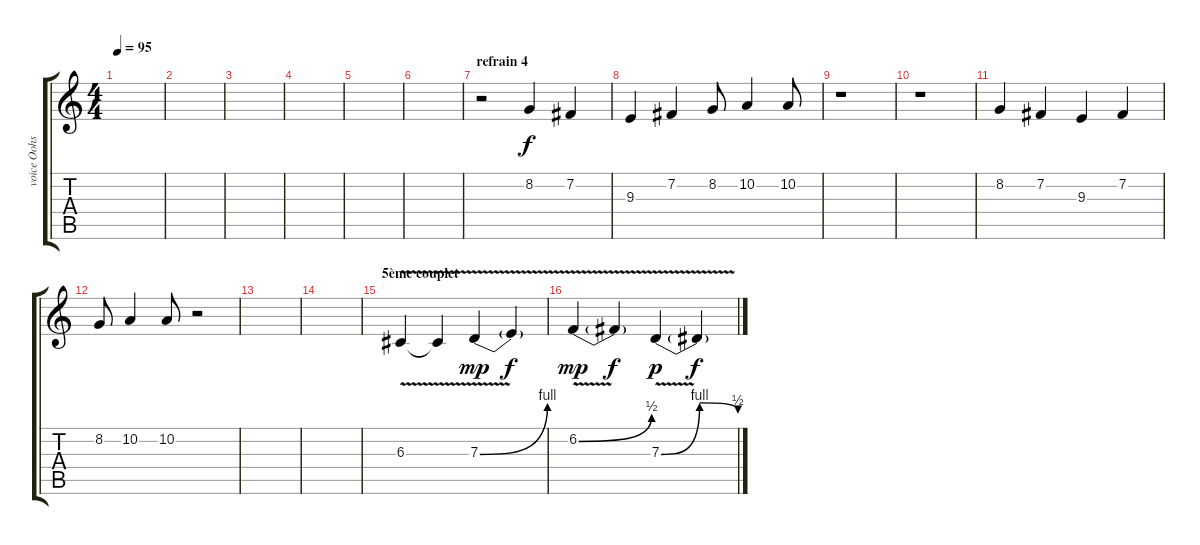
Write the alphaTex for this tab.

\track ("voice Oohs" "voice Oohs") {instrument voiceoohs}
\staff {score tabs}
\tuning (E4 B3 G3 D3 A2 E2) {hide}
\ts (4 4)
\tempo 95
\clef g2
\ks c
|
|
|
|
|
|
\section ("" "refrain 4")
r.2 8.2.4 7.2.4 |
9.3.4 7.2.4 8.2.8 10.2.4 10.2.8 |
r.1 |
r.1 |
8.2.4 7.2.4 9.3.4 7.2.4 |
8.2.8 10.2.4 10.2.8 r.2 |
|
|
\section ("" "5ème couplet")
6.3{v}.4 6.3{t}.4 7.3{be (bend 0 0 60 4) v}.4{dy mp} 7.3{t}.4{dy f} |
6.2{be (bend 0 0 60 2) v}.4{dy mp} 6.2{t}.4{dy f} 7.3{be (bendrelease 0 0 30 4 30 4 60 2) v}.4{dy p} 7.3{t}.4{dy f}
